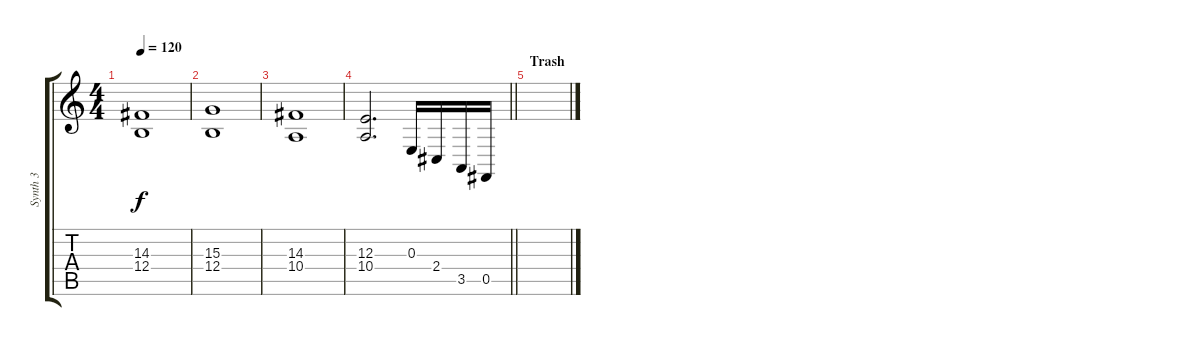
\track ("Synth 3" "Synth 3") {instrument reedorgan}
\staff {score tabs}
\tuning (Db4 Ab3 E3 B2 Gb2 B1) {hide}
\ts (4 4)
\tempo 120
\clef g2
\ks c
(14.3 12.4).1{dy f} |
(15.3 12.4).1 |
(14.3 10.4).1 |
\barLineRight lightlight
(12.3 10.4).2{d} 0.3.16 2.4.16 3.5.16 0.5.16 |
\section ("" "Trash")
